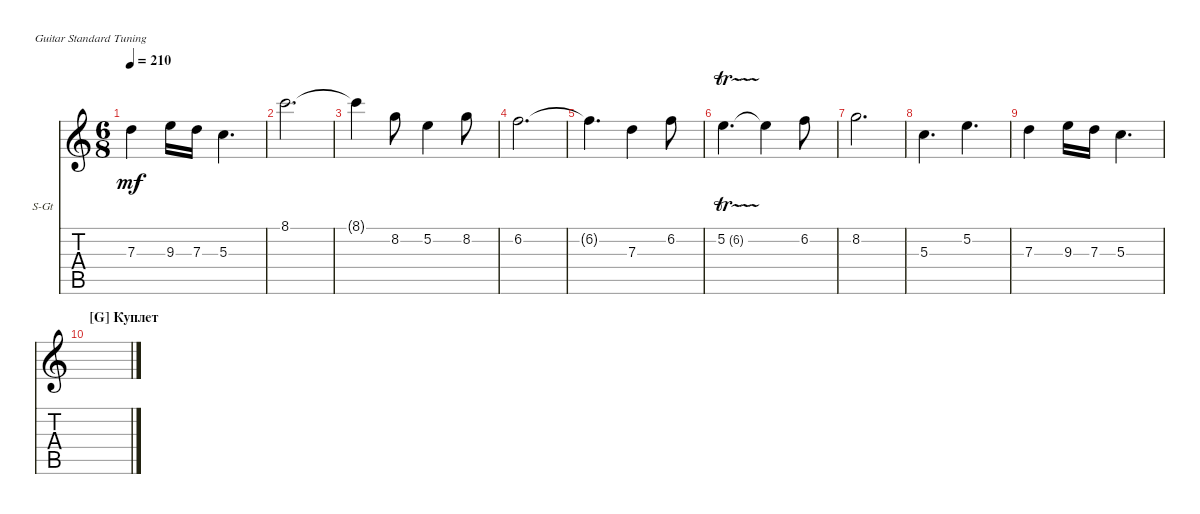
\defaultSystemsLayout 4
\bracketExtendMode nobrackets
\firstSystemTrackNameOrientation horizontal
\otherSystemsTrackNameOrientation horizontal
\track ("Соло Гитара" "S-Gt") {instrument acousticguitarsteel}
\staff {score tabs}
\tuning (E4 B3 G3 D3 A2 E2)
\ts (6 8)
\tempo 210
\clef g2
\ks c
7.3.4{dy mf} 9.3.16 7.3.16 5.3.4{d} |
8.1.2{d} |
8.1{t}.4 8.2.8 5.2.4 8.2.8 |
6.2.2{d} |
6.2{t}.4{d} 7.3.4 6.2.8 |
5.2{tr (6 16)}.4{d} 5.2{t}.4 6.2.8 |
8.2.2{d} |
5.3.4{d} 5.2.4{d} |
7.3.4 9.3.16 7.3.16 5.3.4{d} |
\section ("G" "Куплет")
